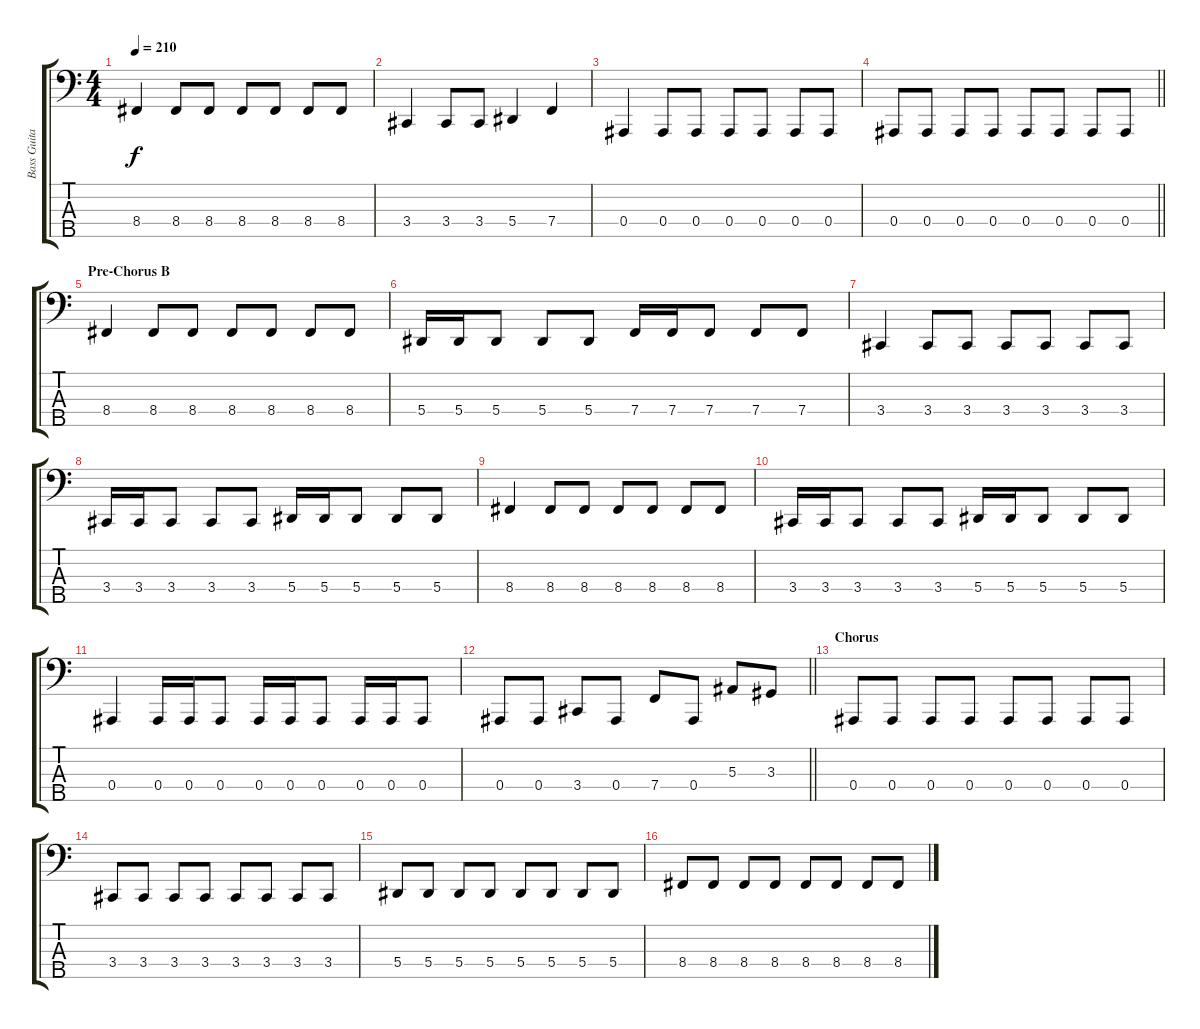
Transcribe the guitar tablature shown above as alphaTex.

\track ("Bass Guitar" "Bass Guita") {instrument electricbassfinger}
\staff {score tabs}
\tuning (Eb2 Bb1 F1 Bb0 F0) {hide}
\ts (4 4)
\tempo 210
\clef f4
\ks c
8.4.4{dy f} 8.4.8 8.4.8 8.4.8 8.4.8 8.4.8 8.4.8 |
3.4.4 3.4.8 3.4.8 5.4.4 7.4.4 |
0.4.4 0.4.8 0.4.8 0.4.8 0.4.8 0.4.8 0.4.8 |
\barLineRight lightlight
0.4.8 0.4.8 0.4.8 0.4.8 0.4.8 0.4.8 0.4.8 0.4.8 |
\section ("" "Pre-Chorus B")
8.4.4 8.4.8 8.4.8 8.4.8 8.4.8 8.4.8 8.4.8 |
5.4.16 5.4.16 5.4.8 5.4.8 5.4.8 7.4.16 7.4.16 7.4.8 7.4.8 7.4.8 |
3.4.4 3.4.8 3.4.8 3.4.8 3.4.8 3.4.8 3.4.8 |
3.4.16 3.4.16 3.4.8 3.4.8 3.4.8 5.4.16 5.4.16 5.4.8 5.4.8 5.4.8 |
8.4.4 8.4.8 8.4.8 8.4.8 8.4.8 8.4.8 8.4.8 |
3.4.16 3.4.16 3.4.8 3.4.8 3.4.8 5.4.16 5.4.16 5.4.8 5.4.8 5.4.8 |
0.4.4 0.4.16 0.4.16 0.4.8 0.4.16 0.4.16 0.4.8 0.4.16 0.4.16 0.4.8 |
\barLineRight lightlight
0.4.8 0.4.8 3.4.8 0.4.8 7.4.8 0.4.8 5.3.8 3.3.8 |
\section ("" "Chorus")
0.4.8 0.4.8 0.4.8 0.4.8 0.4.8 0.4.8 0.4.8 0.4.8 |
3.4.8 3.4.8 3.4.8 3.4.8 3.4.8 3.4.8 3.4.8 3.4.8 |
5.4.8 5.4.8 5.4.8 5.4.8 5.4.8 5.4.8 5.4.8 5.4.8 |
8.4.8 8.4.8 8.4.8 8.4.8 8.4.8 8.4.8 8.4.8 8.4.8
